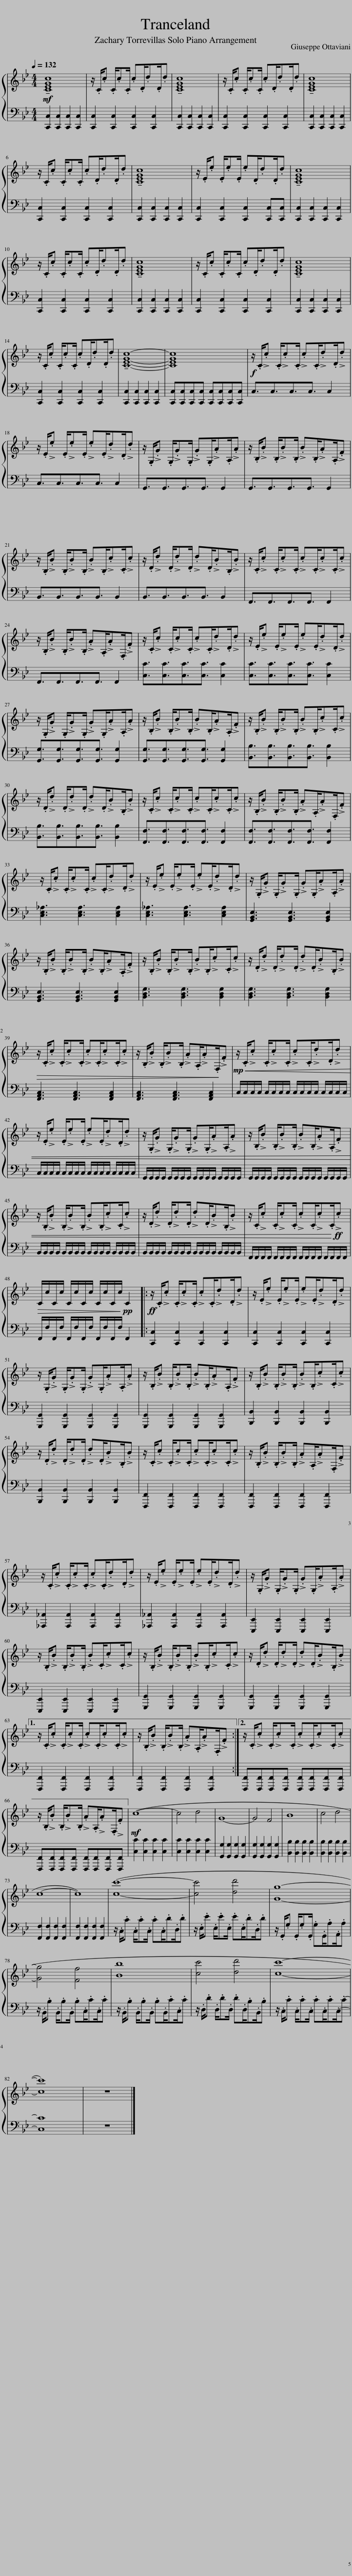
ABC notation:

X:1
%%score { 1 | 2 }
L:1/8
Q:1/4=132
M:4/4
I:linebreak $
K:Bb
V:1 treble
V:2 bass
V:1
!mf! !tenuto![CEGc]8 | z/ .C/.c .C/.c.C/ .c.D/.d.D/.d | !tenuto![CEGc]8 | z/ .C/.c .C/.c.C/ .c.D/.d.D/.d | !tenuto![CEGc]8 |$ %5
 z/ .C/.c .C/.c.C/ .c.D/.d.D/.d | !tenuto![CEGc]8 | z/ .E/.e .E/.e.E/ .e.D/.d.D/.d | !tenuto![CEGc]8 |$ z/ .C/.c .C/.c.C/ .c.D/.d.D/.d | %10
 !tenuto![CEGc]8 | z/ .C/.c .C/.c.C/ .c.D/.d.D/.d | !tenuto![CEGc]8 |$ z/ .C/.c .C/.c.C/ .c.D/.d.D/.d | !tenuto![CEGc]8- | %15
 [CEGc]8 |!f! z/ .C/!>!.c .C/!>!.c.C/ !>!.c.C/!>!.d.D/!>!.d |$ z/ .E/!>!.e .E/!>!.e.E/ !>!.e.E/!>!.d.D/!>!.d | z/ .G,/!>!.G .G,/!>!.G.G,/ !>!.G.G,/!>!.A.A,/!>!.A | z/ .B,/!>!.B .B,/!>!.B.B,/ !>!.B.B,/!>!.A.A,/!>!.F |$ %20
 z/ .B,/!>!.B .B,/!>!.B.B,/ !>!.B.B,/!>!.c.C/!>!.c | z/ .D/!>!.d .D/!>!.d.D/ !>!.d.D/!>!.B.B,/!>!.B | z/ .C/!>!.c .C/!>!.c.C/ !>!.c.C/!>!.c.C/!>!.c |$ z/ .B,/!>!.B .B,/!>!.B.B,/ !>!.A.A,/!>!.A.F,/!>!.F | z/ .C/!>!.c .C/!>!.c.C/ !>!.c.C/!>!.d.D/!>!.d | %25
 z/ .E/!>!.e .E/!>!.e.E/ !>!.e.E/!>!.d.D/!>!.d |$ z/ .G,/!>!.G .G,/!>!.G.G,/ !>!.G.G,/!>!.A.A,/!>!.A | z/ .B,/!>!.B .B,/!>!.B.B,/ !>!.B.B,/!>!.A.A,/!>!.F | z/ .B,/!>!.B .B,/!>!.B.B,/ !>!.B.B,/!>!.c.C/!>!.c |$ z/ .D/!>!.d .D/!>!.d.D/ !>!.d.D/!>!.B.B,/!>!.B | %30
 z/ .C/!>!.c .C/!>!.c.C/ !>!.c.C/!>!.c.C/!>!.c | z/ .B,/!>!.B .B,/!>!.B.B,/ !>!.A.A,/!>!.A.F,/!>!.F |$ z/ .C/!>!.c .C/!>!.c.C/ !>!.c.C/!>!.d.D/!>!.d | z/ .E/!>!.e .E/!>!.e.E/ !>!.e.E/!>!.d.D/!>!.d | z/ .G,/!>!.G .G,/!>!.G.G,/ !>!.G.G,/!>!.A.A,/!>!.A |$ %35
 z/ .B,/!>!.B .B,/!>!.B.B,/ !>!.B.B,/!>!.A.A,/!>!.F | z/ .B,/!>!.B .B,/!>!.B.B,/ !>!.B.B,/!>!.c.C/!>!.c | z/ .D/!>!.d .D/!>!.d.D/ !>!.d.D/!>!.B.B,/!>!.B |$!>(! z/ .C/!>!.c .C/!>!.c.C/ !>!.c.C/!>!.c.C/!>!.c | z/ .B,/!>!.B .B,/!>!.B.B,/ !>!.A.A,/!>!.A.F,/!>)!!>!.F | %40
!mp! z/!<(! .C/!>!.c .C/!>!.c.C/ !>!.c.C/!>!.d.D/!>!.d |$ z/ .E/!>!.e .E/!>!.e.E/ !>!.e.E/!>!.d.D/!>!.d | z/ .G,/!>!.G .G,/!>!.G.G,/ !>!.G.G,/!>!.A.A,/!>!.A | z/ .B,/!>!.B .B,/!>!.B.B,/ !>!.B.B,/!>!.A.A,/!>!.F |$ z/ .B,/!>!.B .B,/!>!.B.B,/ !>!.B.B,/!>!.c.C/!>!.c | %45
 z/ .D/!>!.d .D/!>!.d.D/ !>!.d.D/!>!.B.B,/!>!.B | z/ .C/!>!.c .C/!>!.c.C/ !>!.c.C/!>!.c.C/!<)!!ff!!>!.c |$!>(! C/c/C/c/ C/c/C/c/ C/c/C/c/!>)!!pp! C2 |:!ff! z/ .C/!>!.c .C/!>!.c.C/ !>!.c.C/!>!.d.D/!>!.d | z/ .E/!>!.e .E/!>!.e.E/ !>!.e.E/!>!.d.D/!>!.d |$ %50
 z/ .G,/!>!.G .G,/!>!.G.G,/ !>!.G.G,/!>!.A.A,/!>!.A | z/ .B,/!>!.B .B,/!>!.B.B,/ !>!.B.B,/!>!.A.A,/!>!.F | z/ .B,/!>!.B .B,/!>!.B.B,/ !>!.B.B,/!>!.c.C/!>!.c |$ z/ .D/!>!.d .D/!>!.d.D/ !>!.d.D/!>!.B.B,/!>!.B | z/ .C/!>!.c .C/!>!.c.C/ !>!.c.C/!>!.c.C/!>!.c | %55
 z/ .B,/!>!.B .B,/!>!.B.B,/ !>!.A.A,/!>!.A.F,/!>!.F |$ z/ .C/!>!.c .C/!>!.c.C/ !>!.c.C/!>!.d.D/!>!.d | z/ .E/!>!.e .E/!>!.e.E/ !>!.e.E/!>!.d.D/!>!.d | z/ .G,/!>!.G .G,/!>!.G.G,/ !>!.G.G,/!>!.A.A,/!>!.A |$ z/ .B,/!>!.B .B,/!>!.B.B,/ !>!.B.C/!>!.c.C/!>!.c | %60
 z/ .B,/!>!.B .B,/!>!.B.B,/ !>!.B.B,/!>!.c.C/!>!.c | z/ .D/!>!.d .D/!>!.d.D/ !>!.d.D/!>!.B.B,/!>!.B |1$ z/ .C/!>!.c .C/!>!.c.C/ !>!.c.C/!>!.c.C/!>!.c | z/ .B,/!>!.B .B,/!>!.B.B,/ !>!.A.A,/!>!.A.F,/!>!.F :|2 z/ .C/!>!.c .C/!>!.c.C/ !>!.c.C/!>!.c.C/!>!.c |$ %65
 z/ .B,/!>!.B .B,/!>!.B.B,/ !>!.A.A,/!>!.A.F,/!>!.F |!mf! (c8- | c4 d4 | G8- | G4 F4 | %70
 B8 | c4 d4 |$ c8- | c8) | ([cc']8- | %75
 [cc']4 [dd']4 | [Gg]8- |$ [Gg]4 [Ff]4 | [Bb]8 | [cc']4 [dd']4 | %80
 [cc']8- |$ [cc']8) | z8 |] %83
V:2
 [C,,C,]2 [C,,C,]2 [C,,C,]2 [C,,C,]2 | [C,,C,]2 [C,,C,]2 [C,,C,]2 [C,,C,]2 | [C,,C,]2 [C,,C,]2 [C,,C,]2 [C,,C,]2 | [C,,C,]2 [C,,C,]2 [C,,C,]2 [C,,C,]2 | [C,,C,]2 [C,,C,]2 [C,,C,]2 [C,,C,]2 |$ %5
 [C,,C,]2 [C,,C,]2 [C,,C,]2 [C,,C,]2 | [C,,C,]2 [C,,C,]2 [C,,C,]2 [C,,C,]2 | [C,,C,]2 [C,,C,]2 [C,,C,]2 [C,,C,][C,,C,] | [C,,C,]2 [C,,C,]2 [C,,C,]2 [C,,C,]2 |$ [C,,C,]2 [C,,C,]2 [C,,C,]2 [C,,C,]2 | %10
 [C,,C,]2 [C,,C,]2 [C,,C,]2 [C,,C,]2 | [C,,C,]2 [C,,C,]2 [C,,C,]2 [C,,C,]2 | [C,,C,]2 [C,,C,]2 [C,,C,]2 [C,,C,]2 |$ [C,,C,]2 [C,,C,]2 [C,,C,]2 [C,,C,]2 | [C,,C,]2 [C,,C,]2 [C,,C,]2 [C,,C,]2 | %15
 [C,,C,][C,,C,][C,,C,][C,,C,] [C,,C,][C,,C,][C,,C,][C,,C,] | C,3/2C,3/2C,3/2C,3/2 C,2 |$ C,3/2C,3/2C,3/2C,3/2 C,2 | G,,3/2G,,3/2G,,3/2G,,3/2 G,,2 | G,,3/2G,,3/2G,,3/2G,,3/2 G,,2 |$ %20
 B,,3/2B,,3/2B,,3/2B,,3/2 B,,2 | B,,3/2B,,3/2B,,3/2B,,3/2 B,,2 | F,,3/2F,,3/2F,,3/2F,,3/2 F,,2 |$ F,,3/2F,,3/2F,,3/2F,,3/2 F,,2 | [C,C]3/2[C,C]3/2[C,C]3/2[C,C]3/2 [C,C]2 | %25
 [C,C]3/2[C,C]3/2[C,C]3/2[C,C]3/2 [C,C]2 |$ [G,,G,]3/2[G,,G,]3/2[G,,G,]3/2[G,,G,]3/2 [G,,G,]2 | [G,,G,]3/2[G,,G,]3/2[G,,G,]3/2[G,,G,]3/2 [G,,G,]2 | [B,,B,]3/2[B,,B,]3/2[B,,B,]3/2[B,,B,]3/2 [B,,B,]2 |$ [B,,B,]3/2[B,,B,]3/2[B,,B,]3/2[B,,B,]3/2 [B,,B,]2 | %30
 [F,,F,]3/2[F,,F,]3/2[F,,F,]3/2[F,,F,]3/2 [F,,F,]2 | [F,,F,]3/2[F,,F,]3/2[F,,F,]3/2[F,,F,]3/2 [F,,F,]2 |$ [C,E,_A,]3 [C,E,A,]3 [C,E,A,]2 | [C,E,_A,]3 [C,E,A,]3 [C,E,A,]2 | [G,,B,,E,]3 [G,,B,,E,]3 [G,,B,,E,]2 |$ %35
 [G,,B,,E,]3 [G,,B,,E,]3 [G,,B,,E,]2 | [B,,D,G,]3 [B,,D,G,]3 [B,,D,G,]2 | [B,,D,G,]3 [B,,D,G,]3 [B,,D,G,]2 |$ [F,,A,,C,]3 [F,,A,,C,]3 [F,,A,,C,]2 | [F,,A,,C,]3 [F,,A,,C,]3 [F,,A,,C,]2 | %40
 C,/C,/C,/C,/ C,/C,/C,/C,/ C,/C,/C,/C,/ C,/C,/C,/C,/ |$ C,/C,/C,/C,/ C,/C,/C,/C,/ C,/C,/C,/C,/ C,/C,/C,/C,/ | G,,/G,,/G,,/G,,/ G,,/G,,/G,,/G,,/ G,,/G,,/G,,/G,,/ G,,/G,,/G,,/G,,/ | G,,/G,,/G,,/G,,/ G,,/G,,/G,,/G,,/ G,,/G,,/G,,/G,,/ G,,/G,,/G,,/G,,/ |$ B,,/B,,/B,,/B,,/ B,,/B,,/B,,/B,,/ B,,/B,,/B,,/B,,/ B,,/B,,/B,,/B,,/ | %45
 B,,/B,,/B,,/B,,/ B,,/B,,/B,,/B,,/ B,,/B,,/B,,/B,,/ B,,/B,,/B,,/B,,/ | F,,/F,,/F,,/F,,/ F,,/F,,/F,,/F,,/ F,,/F,,/F,,/F,,/ F,,/F,,/F,,/F,,/ |$ F,,/F,/F,,/F,/ F,,/F,/F,,/F,/ F,,/F,/F,,/F,/ F,,2 |: [C,,C,]2 [C,,C,]2 [C,,C,]2 [C,,C,]2 | [C,,C,]2 [C,,C,]2 [C,,C,]2 [C,,C,]2 |$ %50
 [G,,,G,,]2 [G,,,G,,]2 [G,,,G,,]2 [G,,,G,,]2 | [G,,,G,,]2 [G,,,G,,]2 [G,,,G,,]2 [G,,,G,,]2 | [B,,,B,,]2 [B,,,B,,]2 [B,,,B,,]2 [B,,,B,,]2 |$ [B,,,B,,]2 [B,,,B,,]2 [B,,,B,,]2 [B,,,B,,]2 | [F,,,F,,]2 [F,,,F,,]2 [F,,,F,,]2 [F,,,F,,]2 | %55
 [F,,,F,,]2 [F,,,F,,]2 [F,,,F,,]2 [F,,,F,,]2 |$ [_A,,,_A,,]2 [A,,,A,,]2 [A,,,A,,]2 [A,,,A,,]2 | [_A,,,_A,,]2 [A,,,A,,]2 [A,,,A,,]2 [A,,,A,,]2 | [E,,,E,,]2 [E,,,E,,]2 [E,,,E,,]2 [E,,,E,,]2 |$ [E,,,E,,]2 [E,,,E,,]2 [E,,,E,,]2 [E,,,E,,]2 | %60
 [G,,,G,,]2 [G,,,G,,]2 [G,,,G,,]2 [G,,,G,,]2 | [G,,,G,,]2 [G,,,G,,]2 [G,,,G,,]2 [G,,,G,,]2 |1$ [F,,,F,,]2 [F,,,F,,]2 [F,,,F,,]2 [F,,,F,,]2 | [F,,,F,,]2 [F,,,F,,]2 [F,,,F,,]2 [F,,,F,,]2 :|2 [F,,,F,,][F,,,F,,][F,,,F,,][F,,,F,,] [F,,,F,,][F,,,F,,][F,,,F,,][F,,,F,,] |$ %65
 [F,,,F,,][F,,,F,,][F,,,F,,][F,,,F,,] [F,,,F,,][F,,,F,,][F,,,F,,][F,,,F,,] | [C,C]2 [C,C]2 [C,C]2 [C,C]2 | [C,C]2 [C,C]2 [C,C]2 [C,C]2 | [G,,G,]2 [G,,G,]2 [G,,G,]2 [G,,G,]2 | [G,,G,]2 [G,,G,]2 [G,,G,]2 [G,,G,]2 | %70
 [B,,B,]2 [B,,B,]2 [B,,B,]2 [B,,B,]2 | [B,,B,]2 [B,,B,]2 [B,,B,]2 [B,,B,]2 |$ [F,,F,]2 [F,,F,]2 [F,,F,]2 [F,,F,]2 | [F,,F,]2 [F,,F,]2 [F,,F,]2 [F,,F,]2 | z/ .C,/.C .C,/.C.C,/ .C.C,/.D.D,/.D | %75
 z/ .E,/.E .E,/.E.E,/ .E.E,/.D.D,/.D | z/ .G,,/.G, .G,,/.G,.G,,/ .G,.G,,/.A,.A,,/.A, |$ z/ .B,,/.B, .B,,/.B,.B,,/ .B,.C,/.C.C,/.C | z/ .B,,/.B, .B,,/.B,.B,,/ .B,.B,,/.C.C,/.C | z/ .D,/.D .D,/.D.D,/ .D.D,/.B,.B,,/.B, | %80
 z/ .C,/.C .C,/.C.C,/ .C.C,/.C.C,/-.C- |$ [C,C]8 | z8 |] %83
